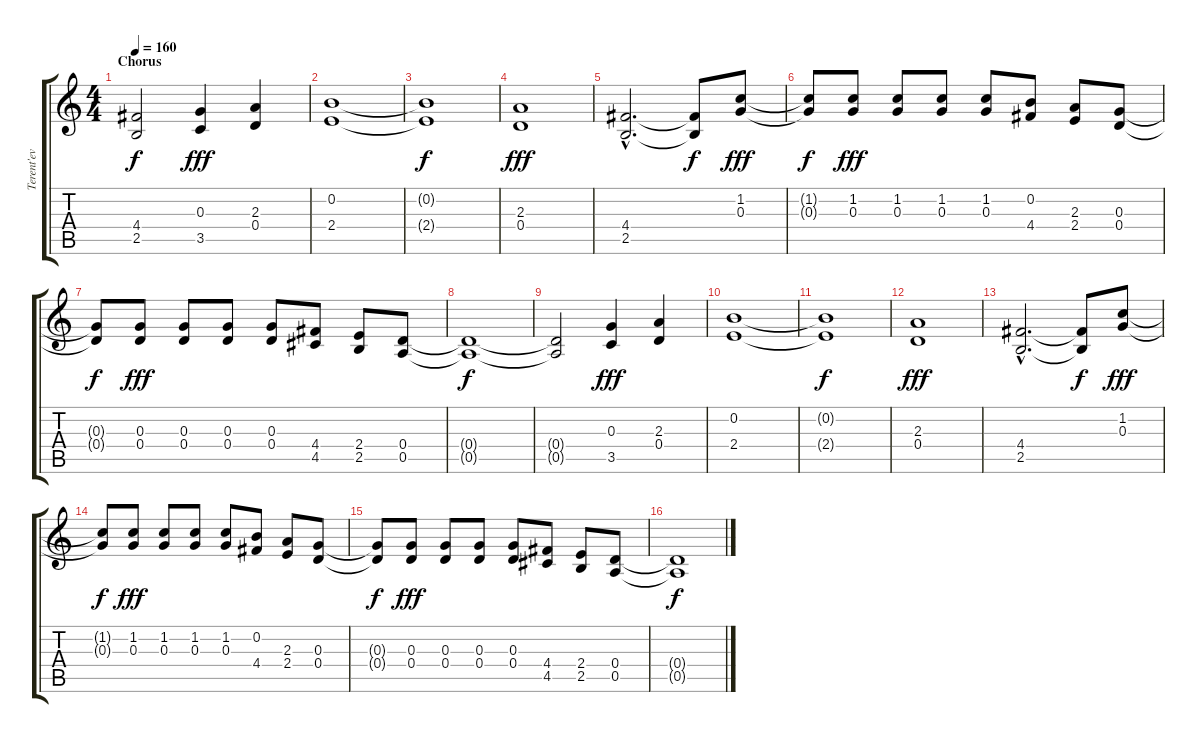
\track ("Terent'ev " "Terent'ev ") {instrument distortionguitar}
\staff {score tabs}
\tuning (E4 B3 G3 D3 A2 E2) {hide}
\ts (4 4)
\section ("" "Chorus")
\tempo 160
\clef g2
\ks c
(4.4{t} 2.5{t}).2{dy f} (0.3 3.5).4{dy fff} (2.3 0.4).4 |
(0.2 2.4).1 |
(0.2{t} 2.4{t}).1{dy f} |
(2.3 0.4).1{dy fff} |
(4.4{hac} 2.5{hac}).2{d} (4.4{t} 2.5{t}).8{dy f} (1.2 0.3).8{dy fff} |
(1.2{t} 0.3{t}).8{dy f} (1.2 0.3).8{dy fff} (1.2 0.3).8 (1.2 0.3).8 (1.2 0.3).8 (0.2 4.4).8 (2.3 2.4).8 (0.3 0.4).8 |
(0.3{t} 0.4{t}).8{dy f} (0.3 0.4).8{dy fff} (0.3 0.4).8 (0.3 0.4).8 (0.3 0.4).8 (4.4 4.5).8 (2.4 2.5).8 (0.4 0.5).8 |
(0.4{t} 0.5{t}).1{dy f} |
(0.4{t} 0.5{t}).2 (0.3 3.5).4{dy fff} (2.3 0.4).4 |
(0.2 2.4).1 |
(0.2{t} 2.4{t}).1{dy f} |
(2.3 0.4).1{dy fff} |
(4.4{hac} 2.5{hac}).2{d} (4.4{t} 2.5{t}).8{dy f} (1.2 0.3).8{dy fff} |
(1.2{t} 0.3{t}).8{dy f} (1.2 0.3).8{dy fff} (1.2 0.3).8 (1.2 0.3).8 (1.2 0.3).8 (0.2 4.4).8 (2.3 2.4).8 (0.3 0.4).8 |
(0.3{t} 0.4{t}).8{dy f} (0.3 0.4).8{dy fff} (0.3 0.4).8 (0.3 0.4).8 (0.3 0.4).8 (4.4 4.5).8 (2.4 2.5).8 (0.4 0.5).8 |
(0.4{t} 0.5{t}).1{dy f}
